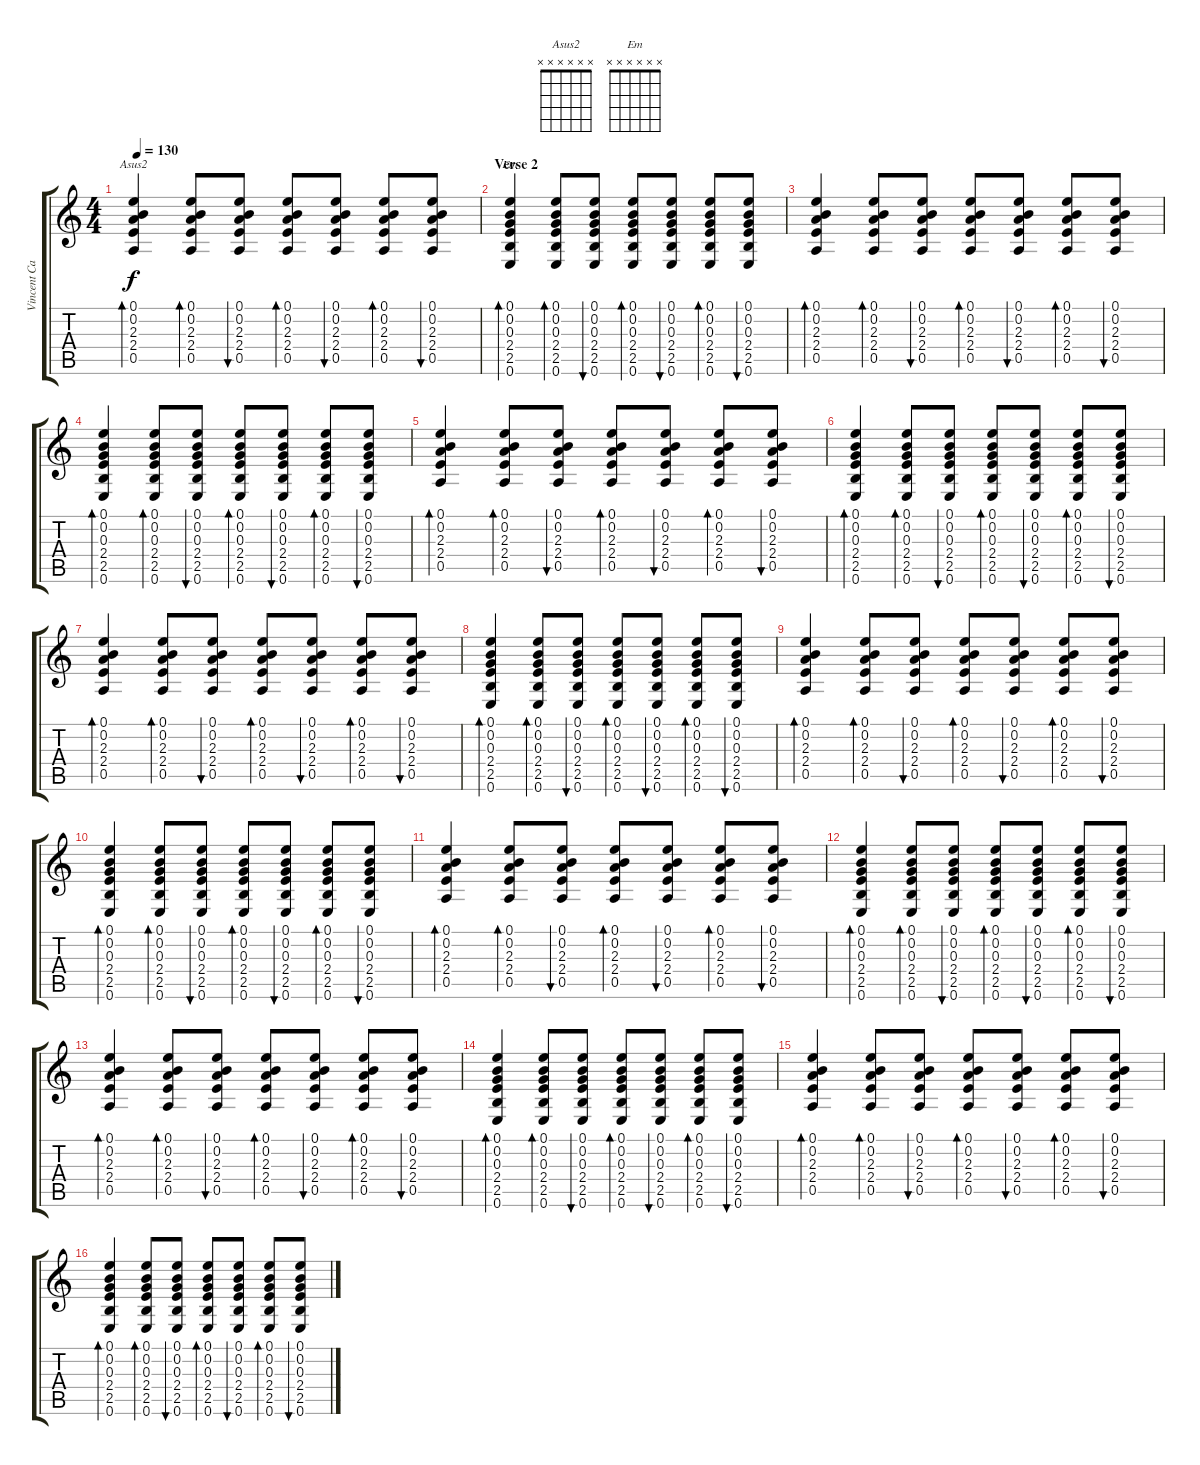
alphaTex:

\track ("Vincent Cavanagh (Acoustic Guitar 2)" "Vincent Ca") {instrument acousticguitarsteel}
\staff {score tabs}
\tuning (E4 B3 G3 D3 A2 E2) {hide}
\chord ("Asus2" x x x x x x) {firstfret 0}
\chord ("Em" x x x x x x) {firstfret 0}
\ts (4 4)
\tempo 130
\clef g2
\ks c
(0.1 0.2 2.3 2.4 0.5).4{bd 60 ch "Asus2" dy f} (0.1 0.2 2.3 2.4 0.5).8{bd 30} (0.1 0.2 2.3 2.4 0.5).8{bu 30} (0.1 0.2 2.3 2.4 0.5).8{bd 30} (0.1 0.2 2.3 2.4 0.5).8{bu 30} (0.1 0.2 2.3 2.4 0.5).8{bd 30} (0.1 0.2 2.3 2.4 0.5).8{bu 30} |
\section ("" "Verse 2")
(0.1 0.2 0.3 2.4 2.5 0.6).4{bd 60 ch "Em"} (0.1 0.2 0.3 2.4 2.5 0.6).8{bd 30} (0.1 0.2 0.3 2.4 2.5 0.6).8{bu 30} (0.1 0.2 0.3 2.4 2.5 0.6).8{bd 30} (0.1 0.2 0.3 2.4 2.5 0.6).8{bu 30} (0.1 0.2 0.3 2.4 2.5 0.6).8{bd 30} (0.1 0.2 0.3 2.4 2.5 0.6).8{bu 30} |
(0.1 0.2 2.3 2.4 0.5).4{bd 60} (0.1 0.2 2.3 2.4 0.5).8{bd 30} (0.1 0.2 2.3 2.4 0.5).8{bu 30} (0.1 0.2 2.3 2.4 0.5).8{bd 30} (0.1 0.2 2.3 2.4 0.5).8{bu 30} (0.1 0.2 2.3 2.4 0.5).8{bd 30} (0.1 0.2 2.3 2.4 0.5).8{bu 30} |
(0.1 0.2 0.3 2.4 2.5 0.6).4{bd 60} (0.1 0.2 0.3 2.4 2.5 0.6).8{bd 30} (0.1 0.2 0.3 2.4 2.5 0.6).8{bu 30} (0.1 0.2 0.3 2.4 2.5 0.6).8{bd 30} (0.1 0.2 0.3 2.4 2.5 0.6).8{bu 30} (0.1 0.2 0.3 2.4 2.5 0.6).8{bd 30} (0.1 0.2 0.3 2.4 2.5 0.6).8{bu 30} |
(0.1 0.2 2.3 2.4 0.5).4{bd 60} (0.1 0.2 2.3 2.4 0.5).8{bd 30} (0.1 0.2 2.3 2.4 0.5).8{bu 30} (0.1 0.2 2.3 2.4 0.5).8{bd 30} (0.1 0.2 2.3 2.4 0.5).8{bu 30} (0.1 0.2 2.3 2.4 0.5).8{bd 30} (0.1 0.2 2.3 2.4 0.5).8{bu 30} |
(0.1 0.2 0.3 2.4 2.5 0.6).4{bd 60} (0.1 0.2 0.3 2.4 2.5 0.6).8{bd 30} (0.1 0.2 0.3 2.4 2.5 0.6).8{bu 30} (0.1 0.2 0.3 2.4 2.5 0.6).8{bd 30} (0.1 0.2 0.3 2.4 2.5 0.6).8{bu 30} (0.1 0.2 0.3 2.4 2.5 0.6).8{bd 30} (0.1 0.2 0.3 2.4 2.5 0.6).8{bu 30} |
(0.1 0.2 2.3 2.4 0.5).4{bd 60} (0.1 0.2 2.3 2.4 0.5).8{bd 30} (0.1 0.2 2.3 2.4 0.5).8{bu 30} (0.1 0.2 2.3 2.4 0.5).8{bd 30} (0.1 0.2 2.3 2.4 0.5).8{bu 30} (0.1 0.2 2.3 2.4 0.5).8{bd 30} (0.1 0.2 2.3 2.4 0.5).8{bu 30} |
(0.1 0.2 0.3 2.4 2.5 0.6).4{bd 60} (0.1 0.2 0.3 2.4 2.5 0.6).8{bd 30} (0.1 0.2 0.3 2.4 2.5 0.6).8{bu 30} (0.1 0.2 0.3 2.4 2.5 0.6).8{bd 30} (0.1 0.2 0.3 2.4 2.5 0.6).8{bu 30} (0.1 0.2 0.3 2.4 2.5 0.6).8{bd 30} (0.1 0.2 0.3 2.4 2.5 0.6).8{bu 30} |
(0.1 0.2 2.3 2.4 0.5).4{bd 60} (0.1 0.2 2.3 2.4 0.5).8{bd 30} (0.1 0.2 2.3 2.4 0.5).8{bu 30} (0.1 0.2 2.3 2.4 0.5).8{bd 30} (0.1 0.2 2.3 2.4 0.5).8{bu 30} (0.1 0.2 2.3 2.4 0.5).8{bd 30} (0.1 0.2 2.3 2.4 0.5).8{bu 30} |
(0.1 0.2 0.3 2.4 2.5 0.6).4{bd 60} (0.1 0.2 0.3 2.4 2.5 0.6).8{bd 30} (0.1 0.2 0.3 2.4 2.5 0.6).8{bu 30} (0.1 0.2 0.3 2.4 2.5 0.6).8{bd 30} (0.1 0.2 0.3 2.4 2.5 0.6).8{bu 30} (0.1 0.2 0.3 2.4 2.5 0.6).8{bd 30} (0.1 0.2 0.3 2.4 2.5 0.6).8{bu 30} |
(0.1 0.2 2.3 2.4 0.5).4{bd 60} (0.1 0.2 2.3 2.4 0.5).8{bd 30} (0.1 0.2 2.3 2.4 0.5).8{bu 30} (0.1 0.2 2.3 2.4 0.5).8{bd 30} (0.1 0.2 2.3 2.4 0.5).8{bu 30} (0.1 0.2 2.3 2.4 0.5).8{bd 30} (0.1 0.2 2.3 2.4 0.5).8{bu 30} |
(0.1 0.2 0.3 2.4 2.5 0.6).4{bd 60} (0.1 0.2 0.3 2.4 2.5 0.6).8{bd 30} (0.1 0.2 0.3 2.4 2.5 0.6).8{bu 30} (0.1 0.2 0.3 2.4 2.5 0.6).8{bd 30} (0.1 0.2 0.3 2.4 2.5 0.6).8{bu 30} (0.1 0.2 0.3 2.4 2.5 0.6).8{bd 30} (0.1 0.2 0.3 2.4 2.5 0.6).8{bu 30} |
(0.1 0.2 2.3 2.4 0.5).4{bd 60} (0.1 0.2 2.3 2.4 0.5).8{bd 30} (0.1 0.2 2.3 2.4 0.5).8{bu 30} (0.1 0.2 2.3 2.4 0.5).8{bd 30} (0.1 0.2 2.3 2.4 0.5).8{bu 30} (0.1 0.2 2.3 2.4 0.5).8{bd 30} (0.1 0.2 2.3 2.4 0.5).8{bu 30} |
(0.1 0.2 0.3 2.4 2.5 0.6).4{bd 60} (0.1 0.2 0.3 2.4 2.5 0.6).8{bd 30} (0.1 0.2 0.3 2.4 2.5 0.6).8{bu 30} (0.1 0.2 0.3 2.4 2.5 0.6).8{bd 30} (0.1 0.2 0.3 2.4 2.5 0.6).8{bu 30} (0.1 0.2 0.3 2.4 2.5 0.6).8{bd 30} (0.1 0.2 0.3 2.4 2.5 0.6).8{bu 30} |
(0.1 0.2 2.3 2.4 0.5).4{bd 60} (0.1 0.2 2.3 2.4 0.5).8{bd 30} (0.1 0.2 2.3 2.4 0.5).8{bu 30} (0.1 0.2 2.3 2.4 0.5).8{bd 30} (0.1 0.2 2.3 2.4 0.5).8{bu 30} (0.1 0.2 2.3 2.4 0.5).8{bd 30} (0.1 0.2 2.3 2.4 0.5).8{bu 30} |
(0.1 0.2 0.3 2.4 2.5 0.6).4{bd 60} (0.1 0.2 0.3 2.4 2.5 0.6).8{bd 30} (0.1 0.2 0.3 2.4 2.5 0.6).8{bu 30} (0.1 0.2 0.3 2.4 2.5 0.6).8{bd 30} (0.1 0.2 0.3 2.4 2.5 0.6).8{bu 30} (0.1 0.2 0.3 2.4 2.5 0.6).8{bd 30} (0.1 0.2 0.3 2.4 2.5 0.6).8{bu 30}
